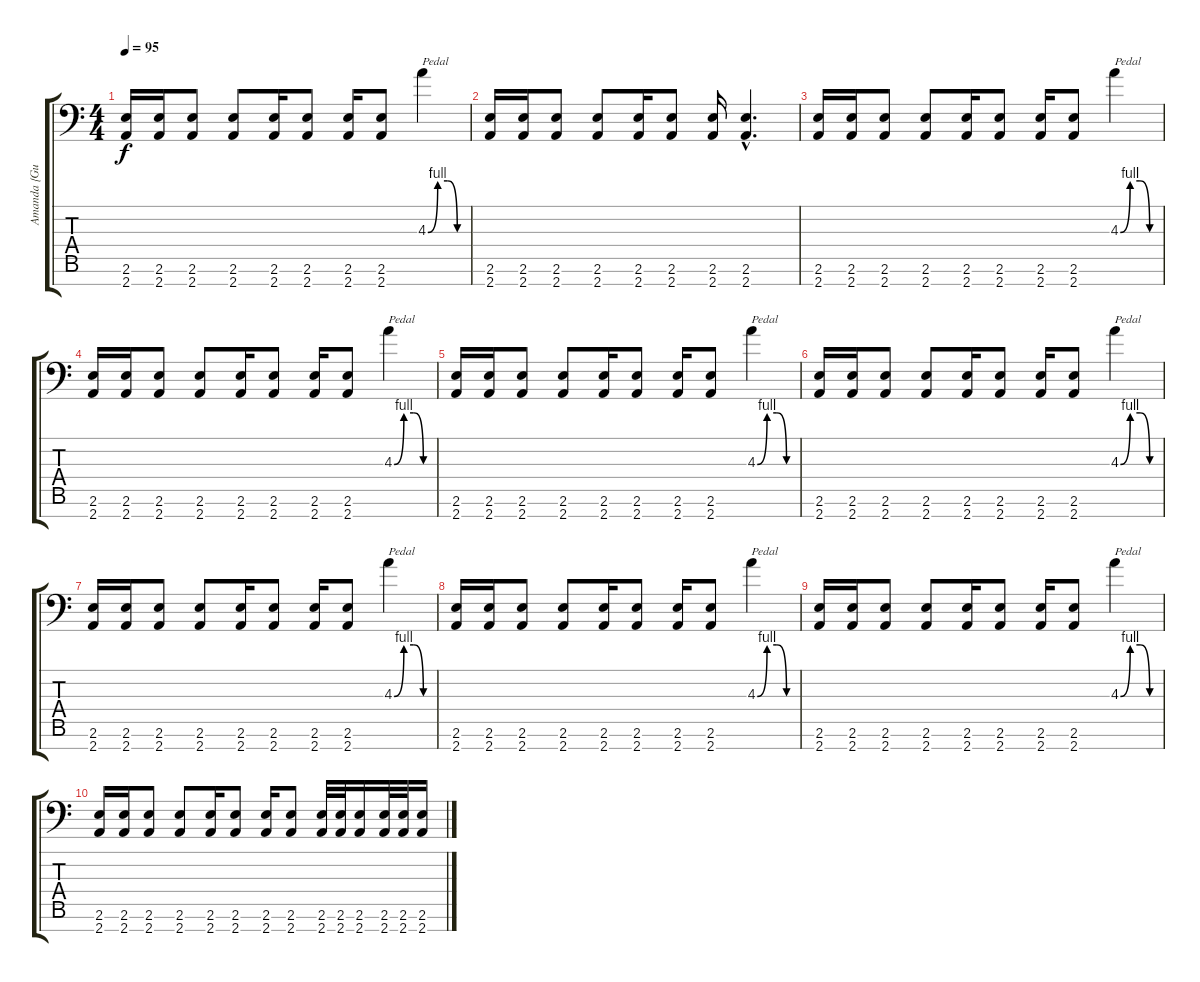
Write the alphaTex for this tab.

\track ("Amanda {Guitar}" "Amanda {Gu") {instrument distortionguitar}
\staff {score tabs}
\tuning (D4 A3 F3 C3 G2 D2 G1) {hide}
\ts (4 4)
\tempo 95
\clef f4
\ks c
(2.6 2.7).16{dy f instrument distortionguitar} (2.6 2.7).16 (2.6 2.7).8 (2.6 2.7).8 (2.6 2.7).16 (2.6 2.7).8 (2.6 2.7).16 (2.6 2.7).8 4.3{be (custom 0 0 15 4 30 4 45 0 60 0)}.4{txt "Pedal"} |
(2.6 2.7).16{instrument distortionguitar} (2.6 2.7).16 (2.6 2.7).8 (2.6 2.7).8 (2.6 2.7).16 (2.6 2.7).8 (2.6 2.7).16 (2.6{hac} 2.7{hac}).4{d} |
(2.6 2.7).16{instrument distortionguitar} (2.6 2.7).16 (2.6 2.7).8 (2.6 2.7).8 (2.6 2.7).16 (2.6 2.7).8 (2.6 2.7).16 (2.6 2.7).8 4.3{be (custom 0 0 15 4 30 4 45 0 60 0)}.4{txt "Pedal"} |
(2.6 2.7).16{instrument distortionguitar} (2.6 2.7).16 (2.6 2.7).8 (2.6 2.7).8 (2.6 2.7).16 (2.6 2.7).8 (2.6 2.7).16 (2.6 2.7).8 4.3{be (custom 0 0 15 4 30 4 45 0 60 0)}.4{txt "Pedal"} |
(2.6 2.7).16{instrument distortionguitar} (2.6 2.7).16 (2.6 2.7).8 (2.6 2.7).8 (2.6 2.7).16 (2.6 2.7).8 (2.6 2.7).16 (2.6 2.7).8 4.3{be (custom 0 0 15 4 30 4 45 0 60 0)}.4{txt "Pedal"} |
(2.6 2.7).16{instrument distortionguitar} (2.6 2.7).16 (2.6 2.7).8 (2.6 2.7).8 (2.6 2.7).16 (2.6 2.7).8 (2.6 2.7).16 (2.6 2.7).8 4.3{be (custom 0 0 15 4 30 4 45 0 60 0)}.4{txt "Pedal"} |
(2.6 2.7).16{instrument distortionguitar} (2.6 2.7).16 (2.6 2.7).8 (2.6 2.7).8 (2.6 2.7).16 (2.6 2.7).8 (2.6 2.7).16 (2.6 2.7).8 4.3{be (custom 0 0 15 4 30 4 45 0 60 0)}.4{txt "Pedal"} |
(2.6 2.7).16{instrument distortionguitar} (2.6 2.7).16 (2.6 2.7).8 (2.6 2.7).8 (2.6 2.7).16 (2.6 2.7).8 (2.6 2.7).16 (2.6 2.7).8 4.3{be (custom 0 0 15 4 30 4 45 0 60 0)}.4{txt "Pedal"} |
(2.6 2.7).16{instrument distortionguitar} (2.6 2.7).16 (2.6 2.7).8 (2.6 2.7).8 (2.6 2.7).16 (2.6 2.7).8 (2.6 2.7).16 (2.6 2.7).8 4.3{be (custom 0 0 15 4 30 4 45 0 60 0)}.4{txt "Pedal"} |
(2.6 2.7).16{instrument distortionguitar} (2.6 2.7).16 (2.6 2.7).8 (2.6 2.7).8 (2.6 2.7).16 (2.6 2.7).8 (2.6 2.7).16 (2.6 2.7).8 (2.6 2.7).32 (2.6 2.7).32 (2.6 2.7).16 (2.6 2.7).32 (2.6 2.7).32 (2.6 2.7).16
